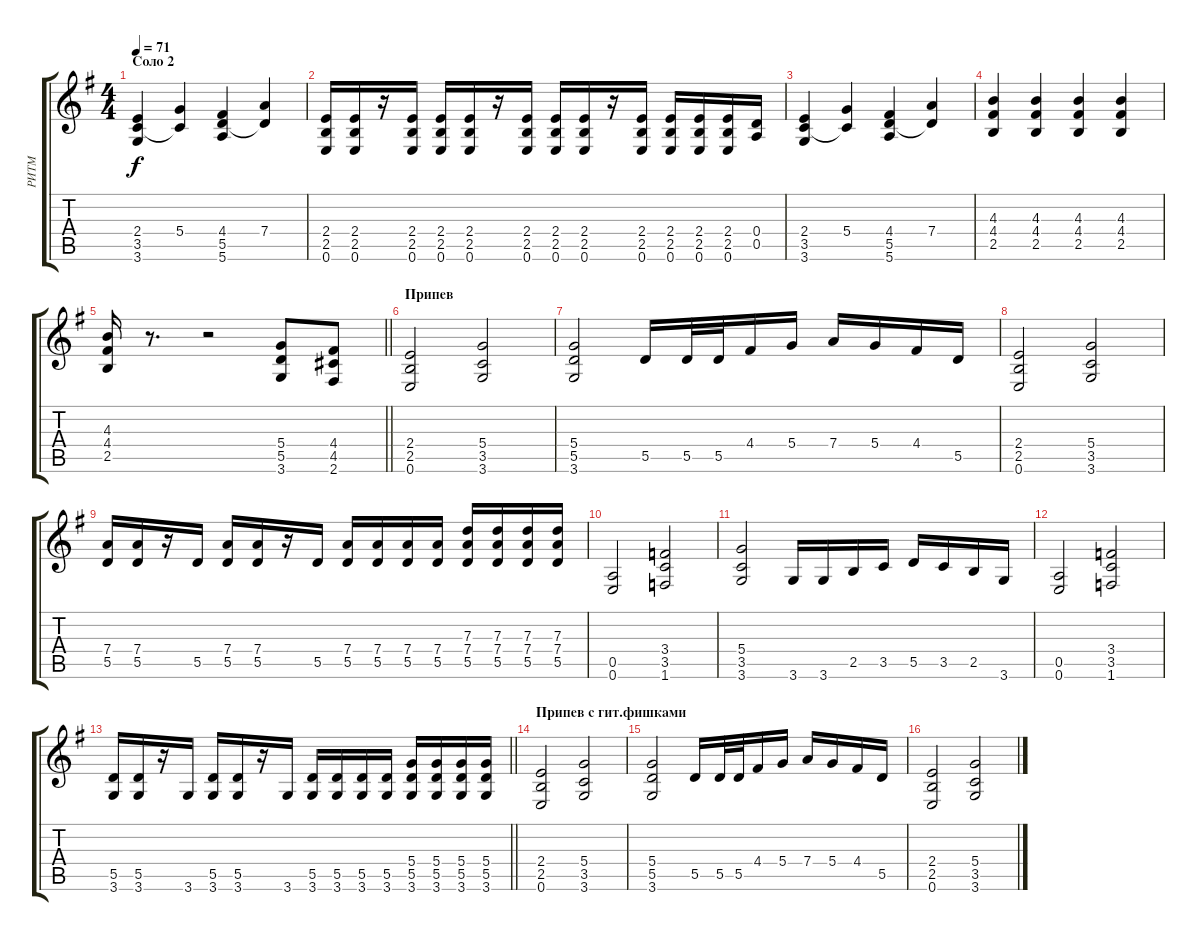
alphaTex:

\track ("РИТМ" "РИТМ") {instrument distortionguitar}
\staff {score tabs}
\tuning (E4 B3 G3 D3 A2 E2) {hide}
\ts (4 4)
\section ("" "Соло 2")
\tempo 71
\clef g2
\ks eminor
(2.4 3.5 3.6).4{dy f} (5.4 3.5{t}).4 (4.4 5.5 5.6).4 (7.4 5.5{t}).4 |
(2.4 2.5 0.6).16 (2.4 2.5 0.6).16 r.16 (2.4 2.5 0.6).16 (2.4 2.5 0.6).16 (2.4 2.5 0.6).16 r.16 (2.4 2.5 0.6).16 (2.4 2.5 0.6).16 (2.4 2.5 0.6).16 r.16 (2.4 2.5 0.6).16 (2.4 2.5 0.6).16 (2.4 2.5 0.6).16 (2.4 2.5 0.6).16 (0.4 0.5).16 |
(2.4 3.5 3.6).4 (5.4 3.5{t}).4 (4.4 5.5 5.6).4 (7.4 5.5{t}).4 |
(4.3 4.4 2.5).4 (4.3 4.4 2.5).4 (4.3 4.4 2.5).4 (4.3 4.4 2.5).4 |
\barLineRight lightlight
(4.3 4.4 2.5).16 r.8{d} r.2 (5.4 5.5 3.6).8 (4.4 4.5 2.6).8 |
\section ("" "Припев")
(2.4 2.5 0.6).2 (5.4 3.5 3.6).2 |
(5.4 5.5 3.6).2 5.5.16 5.5.32 5.5.32 4.4.16 5.4.16 7.4.16 5.4.16 4.4.16 5.5.16 |
(2.4 2.5 0.6).2 (5.4 3.5 3.6).2 |
(7.4 5.5).16 (7.4 5.5).16 r.16 5.5.16 (7.4 5.5).16 (7.4 5.5).16 r.16 5.5.16 (7.4 5.5).16 (7.4 5.5).16 (7.4 5.5).16 (7.4 5.5).16 (7.3 7.4 5.5).16 (7.3 7.4 5.5).16 (7.3 7.4 5.5).16 (7.3 7.4 5.5).16 |
(0.5 0.6).2 (3.4 3.5 1.6).2 |
(5.4 3.5 3.6).2 3.6.16 3.6.16 2.5.16 3.5.16 5.5.16 3.5.16 2.5.16 3.6.16 |
(0.5 0.6).2 (3.4 3.5 1.6).2 |
\barLineRight lightlight
(5.5 3.6).16 (5.5 3.6).16 r.16 3.6.16 (5.5 3.6).16 (5.5 3.6).16 r.16 3.6.16 (5.5 3.6).16 (5.5 3.6).16 (5.5 3.6).16 (5.5 3.6).16 (5.4 5.5 3.6).16 (5.4 5.5 3.6).16 (5.4 5.5 3.6).16 (5.4 5.5 3.6).16 |
\section ("" "Припев с гит.фишками")
(2.4 2.5 0.6).2 (5.4 3.5 3.6).2 |
(5.4 5.5 3.6).2 5.5.16 5.5.32 5.5.32 4.4.16 5.4.16 7.4.16 5.4.16 4.4.16 5.5.16 |
(2.4 2.5 0.6).2 (5.4 3.5 3.6).2
